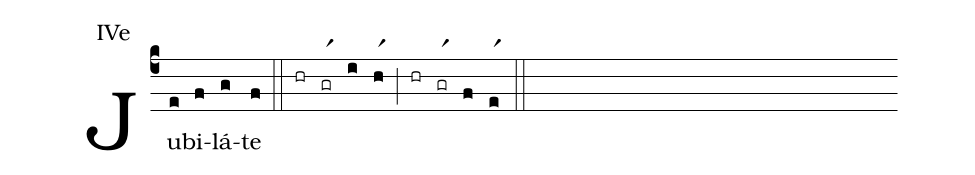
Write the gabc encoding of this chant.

annotation: IVe;
%%
(c4) Ju(e)bi(f)lá(g)te(f) (::) (hr)(grr1)(i)(hr1)(;)(hr)(grr1)(f)(er1)(::)
